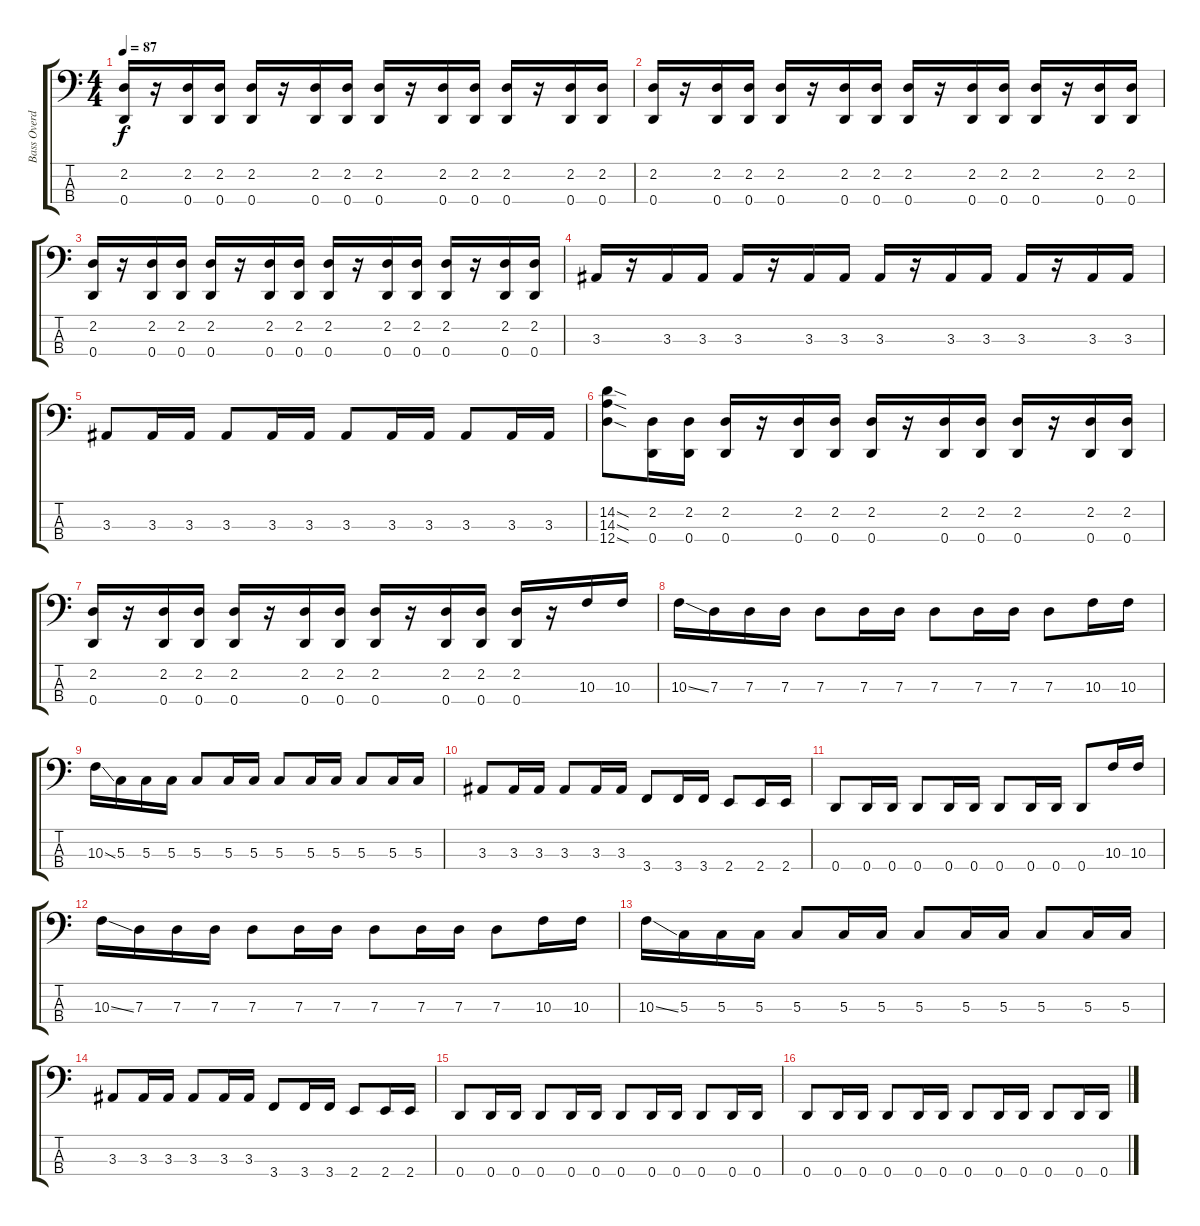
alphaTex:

\track ("Bass Overdub" "Bass Overd") {instrument distortionguitar}
\staff {score tabs}
\tuning (F2 C2 G1 D1) {hide}
\ts (4 4)
\tempo 87
\clef f4
\ks c
(2.2 0.4).16{dy f} r.16 (2.2 0.4).16 (2.2 0.4).16 (2.2 0.4).16 r.16 (2.2 0.4).16 (2.2 0.4).16 (2.2 0.4).16 r.16 (2.2 0.4).16 (2.2 0.4).16 (2.2 0.4).16 r.16 (2.2 0.4).16 (2.2 0.4).16 |
(2.2 0.4).16 r.16 (2.2 0.4).16 (2.2 0.4).16 (2.2 0.4).16 r.16 (2.2 0.4).16 (2.2 0.4).16 (2.2 0.4).16 r.16 (2.2 0.4).16 (2.2 0.4).16 (2.2 0.4).16 r.16 (2.2 0.4).16 (2.2 0.4).16 |
(2.2 0.4).16 r.16 (2.2 0.4).16 (2.2 0.4).16 (2.2 0.4).16 r.16 (2.2 0.4).16 (2.2 0.4).16 (2.2 0.4).16 r.16 (2.2 0.4).16 (2.2 0.4).16 (2.2 0.4).16 r.16 (2.2 0.4).16 (2.2 0.4).16 |
3.3.16 r.16 3.3.16 3.3.16 3.3.16 r.16 3.3.16 3.3.16 3.3.16 r.16 3.3.16 3.3.16 3.3.16 r.16 3.3.16 3.3.16 |
3.3.8 3.3.16 3.3.16 3.3.8 3.3.16 3.3.16 3.3.8 3.3.16 3.3.16 3.3.8 3.3.16 3.3.16 |
(14.2{sod} 14.3{sod} 12.4{sod}).8 (2.2 0.4).16 (2.2 0.4).16 (2.2 0.4).16 r.16 (2.2 0.4).16 (2.2 0.4).16 (2.2 0.4).16 r.16 (2.2 0.4).16 (2.2 0.4).16 (2.2 0.4).16 r.16 (2.2 0.4).16 (2.2 0.4).16 |
(2.2 0.4).16 r.16 (2.2 0.4).16 (2.2 0.4).16 (2.2 0.4).16 r.16 (2.2 0.4).16 (2.2 0.4).16 (2.2 0.4).16 r.16 (2.2 0.4).16 (2.2 0.4).16 (2.2 0.4).16 r.16 10.3.16 10.3.16 |
10.3{ss}.16 7.3.16 7.3.16 7.3.16 7.3.8 7.3.16 7.3.16 7.3.8 7.3.16 7.3.16 7.3.8 10.3.16 10.3.16 |
10.3{ss}.16 5.3.16 5.3.16 5.3.16 5.3.8 5.3.16 5.3.16 5.3.8 5.3.16 5.3.16 5.3.8 5.3.16 5.3.16 |
3.3.8 3.3.16 3.3.16 3.3.8 3.3.16 3.3.16 3.4.8 3.4.16 3.4.16 2.4.8 2.4.16 2.4.16 |
0.4.8 0.4.16 0.4.16 0.4.8 0.4.16 0.4.16 0.4.8 0.4.16 0.4.16 0.4.8 10.3.16 10.3.16 |
10.3{ss}.16 7.3.16 7.3.16 7.3.16 7.3.8 7.3.16 7.3.16 7.3.8 7.3.16 7.3.16 7.3.8 10.3.16 10.3.16 |
10.3{ss}.16 5.3.16 5.3.16 5.3.16 5.3.8 5.3.16 5.3.16 5.3.8 5.3.16 5.3.16 5.3.8 5.3.16 5.3.16 |
3.3.8 3.3.16 3.3.16 3.3.8 3.3.16 3.3.16 3.4.8 3.4.16 3.4.16 2.4.8 2.4.16 2.4.16 |
0.4.8 0.4.16 0.4.16 0.4.8 0.4.16 0.4.16 0.4.8 0.4.16 0.4.16 0.4.8 0.4.16 0.4.16 |
0.4.8 0.4.16 0.4.16 0.4.8 0.4.16 0.4.16 0.4.8 0.4.16 0.4.16 0.4.8 0.4.16 0.4.16
